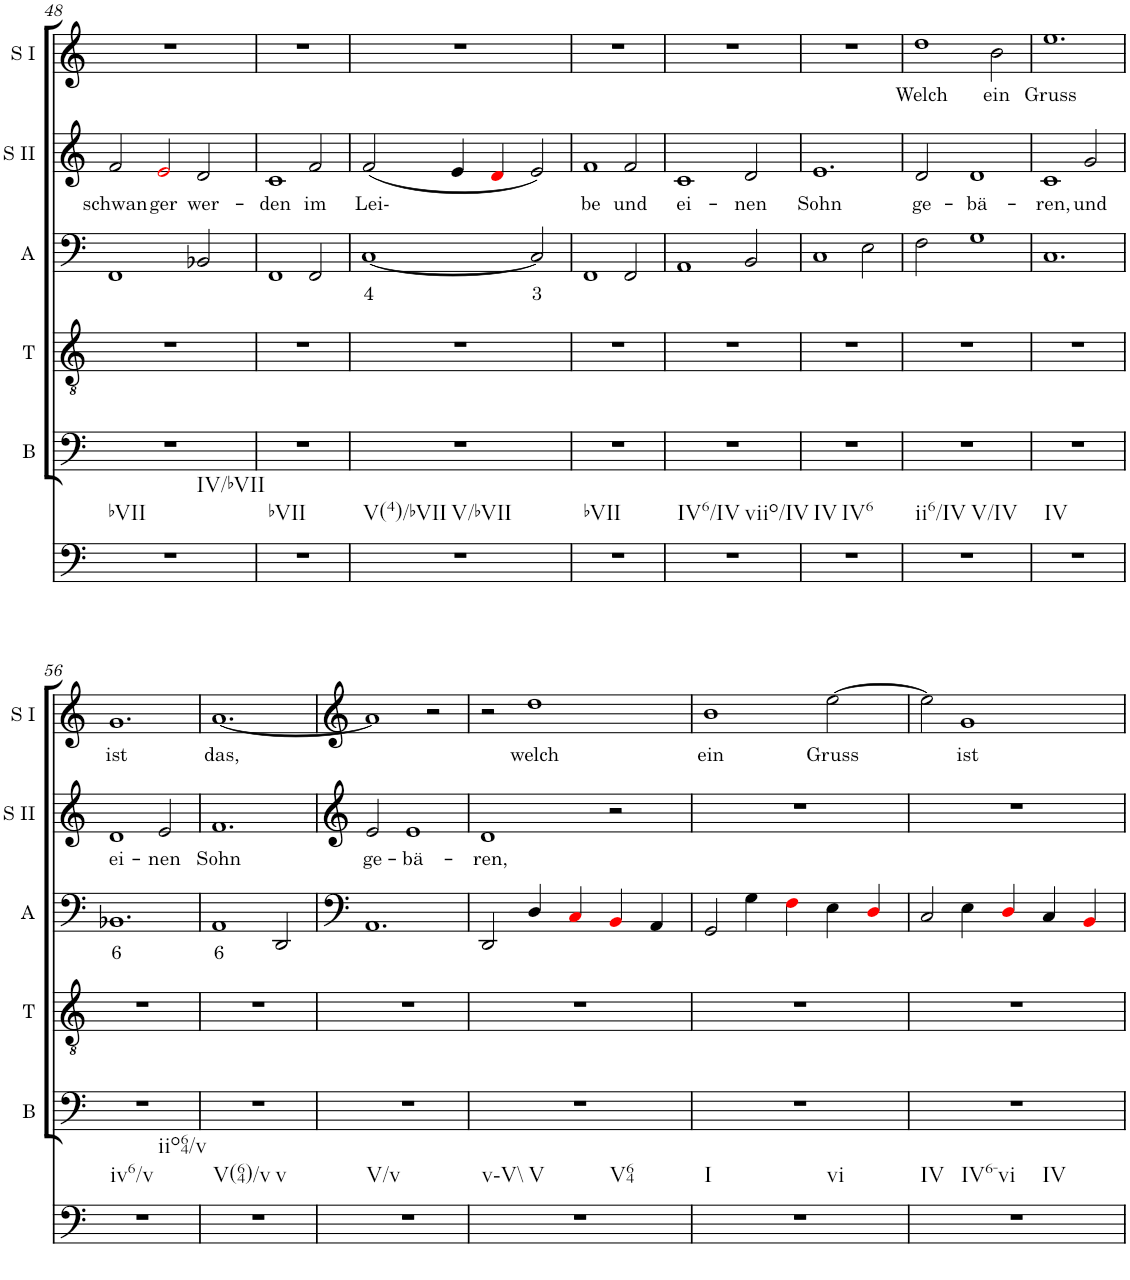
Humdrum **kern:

**kern	**kern	**kern	**kern	**text	**kern	**text	**kern	**text
*part6	*part5	*part4	*part3	*part3	*part2	*part2	*part1	*part1
*staff6	*staff5	*staff4	*staff3	*staff3	*staff2	*staff2	*staff1	*staff1
*I"Continuo	*I"Bass	*I"Tenor	*I"Alto	*	*I"Soprano II	*	*I"Soprano I	*
*	*I'B	*I'T	*I'A	*	*I'S II	*	*I'S I	*
!!LO:PB:g=z
*clefF4	*clefF4	*clefGv2	*clefG2	*	*clefG2	*	*clefG2	*
*k[]	*k[]	*k[]	*k[]	*	*k[]	*	*k[]	*
*M3/2	*M3/2	*M3/2	*M3/2	*	*M3/2	*	*M3/2	*
=48	=48	=48	=48	=48	=48	=48	=48	=48
!LO:TX:b:t=bVII	!	!	!	!	!	!	!	!
!LO:TX:b:t=IV/bVII	!	!	!	!	!	!	!	!
!	!	!	!	!	!	!LO:LY:b	!	!
1.r	1.r	1.r	1FF	.	2f/	schwan-	1.r	.
!	!	!	!	!	!	!LO:LY:b	!	!
.	.	.	.	.	2ei/	ger	.	.
!	!	!	!	!	!	!LO:LY:b	!	!
.	.	.	2BB-X/	.	2d/	wer-	.	.
=49	=49	=49	=49	=49	=49	=49	=49	=49
!LO:TX:b:t=bVII	!	!	!	!	!	!	!	!
!	!	!	!	!	!	!LO:LY:b	!	!
1.r	1.r	1.r	1FF	.	1c	den	1.r	.
!	!	!	!	!	!	!LO:LY:b	!	!
.	.	.	2FF/	.	2f/	im	.	.
=50	=50	=50	=50	=50	=50	=50	=50	=50
!LO:TX:b:t=V(4)/bVII	!	!	!	!	!	!	!	!
!LO:TX:b:t=V/bVII	!	!	!	!	!	!	!	!
!	!	!	!	!LO:LY:b	!	!LO:LY:b	!	!
1.r	1.r	1.r	[1C	4	(2f/	Lei-	1.r	.
.	.	.	.	.	4e/	.	.	.
.	.	.	.	.	4di/	.	.	.
!	!	!	!	!LO:LY:b	!	!	!	!
.	.	.	2C/]	3	2e/)	.	.	.
=51	=51	=51	=51	=51	=51	=51	=51	=51
!LO:TX:b:t=bVII	!	!	!	!	!	!	!	!
!	!	!	!	!	!	!LO:LY:b	!	!
1.r	1.r	1.r	1FF	.	1f	be	1.r	.
!	!	!	!	!	!	!LO:LY:b	!	!
.	.	.	2FF/	.	2f/	und	.	.
=52	=52	=52	=52	=52	=52	=52	=52	=52
!LO:TX:b:t=IV6/IV	!	!	!	!	!	!	!	!
!LO:TX:b:t=viio/IV	!	!	!	!	!	!	!	!
!	!	!	!	!	!	!LO:LY:b	!	!
1.r	1.r	1.r	1AA	.	1c	ei-	1.r	.
!	!	!	!	!	!	!LO:LY:b	!	!
.	.	.	2BB/	.	2d/	nen	.	.
=53	=53	=53	=53	=53	=53	=53	=53	=53
!LO:TX:b:t=IV	!	!	!	!	!	!	!	!
!LO:TX:b:t=IV6	!	!	!	!	!	!	!	!
!	!	!	!	!	!	!LO:LY:b	!	!
1.r	1.r	1.r	1C	.	1.e	Sohn	1.r	.
.	.	.	2E\	.	.	.	.	.
=54	=54	=54	=54	=54	=54	=54	=54	=54
!LO:TX:b:t=ii6/IV	!	!	!	!	!	!	!	!
!LO:TX:b:t=V/IV	!	!	!	!	!	!	!	!
!	!	!	!	!	!	!LO:LY:b	!	!LO:LY:b
1.r	1.r	1.r	2F\	.	2d/	ge-	1dd	Welch
!	!	!	!	!	!	!LO:LY:b	!	!
.	.	.	1G	.	1d	bä-	.	.
!	!	!	!	!	!	!	!	!LO:LY:b
.	.	.	.	.	.	.	2b\	ein
=55	=55	=55	=55	=55	=55	=55	=55	=55
!LO:TX:b:t=IV	!	!	!	!	!	!	!	!
!	!	!	!	!	!	!LO:LY:b	!	!LO:LY:b
1.r	1.r	1.r	1.C	.	1c	ren,	1.ee	Gruss
!	!	!	!	!	!	!LO:LY:b	!	!
.	.	.	.	.	2g/	und	.	.
!!LO:LB:g=z
=56	=56	=56	=56	=56	=56	=56	=56	=56
!LO:TX:b:t=iv6/v	!	!	!	!	!	!	!	!
!LO:TX:b:t=iio64/v	!	!	!	!	!	!	!	!
!	!	!	!	!LO:LY:b	!	!LO:LY:b	!	!LO:LY:b
1.r	1.r	1.r	1.BB-X	6	1d	ei-	1.g	ist
!	!	!	!	!	!	!LO:LY:b	!	!
.	.	.	.	.	2e/	nen	.	.
=57	=57	=57	=57	=57	=57	=57	=57	=57
!LO:TX:b:t=V(64)/v	!	!	!	!	!	!	!	!
!LO:TX:b:t=v	!	!	!	!	!	!	!	!
!	!	!	!	!LO:LY:b	!	!LO:LY:b	!	!LO:LY:b
1.r	1.r	1.r	1AA	6	1.f	Sohn	[1.a	das,
.	.	.	2DD/	.	.	.	.	.
=58	=58	=58	=58	=58	=58	=58	=58	=58
!LO:TX:b:t=V/v	!	!	!	!	!	!	!	!
!	!	!	!	!	!	!LO:LY:b	!	!
1.r	1.r	1.r	1.AA	.	2e/	ge-	1a]	.
!	!	!	!	!	!	!LO:LY:b	!	!
.	.	.	.	.	1e	bä-	.	.
.	.	.	.	.	.	.	2r	.
=59	=59	=59	=59	=59	=59	=59	=59	=59
!LO:TX:b:t=v\\-V\\	!	!	!	!	!	!	!	!
!LO:TX:b:t=V	!	!	!	!	!	!	!	!
!LO:TX:b:t=V64	!	!	!	!	!	!	!	!
!	!	!	!	!	!	!LO:LY:b	!	!
1.r	1.r	1.r	2DD/	.	1d	ren,	2r	.
!	!	!	!	!	!	!	!	!LO:LY:b
.	.	.	4D/	.	.	.	1dd	welch
.	.	.	4Ci/	.	.	.	.	.
.	.	.	4BBi/	.	2r	.	.	.
.	.	.	4AA/	.	.	.	.	.
=60	=60	=60	=60	=60	=60	=60	=60	=60
!LO:TX:b:t=I	!	!	!	!	!	!	!	!
!LO:TX:b:t=vi	!	!	!	!	!	!	!	!
!	!	!	!	!	!	!	!	!LO:LY:b
1.r	1.r	1.r	2GG/	.	1.r	.	1b	ein
.	.	.	4G\	.	.	.	.	.
.	.	.	4Fi\	.	.	.	.	.
!	!	!	!	!	!	!	!	!LO:LY:b
.	.	.	4E\	.	.	.	[2ee\	Gruss
.	.	.	4Di/	.	.	.	.	.
=61	=61	=61	=61	=61	=61	=61	=61	=61
!LO:TX:b:t=IV	!	!	!	!	!	!	!	!
!LO:TX:b:t=IV6-vi	!	!	!	!	!	!	!	!
!LO:TX:b:t=IV	!	!	!	!	!	!	!	!
1.r	1.r	1.r	2C/	.	1.r	.	2ee\]	.
!	!	!	!	!	!	!	!	!LO:LY:b
.	.	.	4E\	.	.	.	1g	ist
.	.	.	4Di/	.	.	.	.	.
.	.	.	4C/	.	.	.	.	.
.	.	.	4BBi/	.	.	.	.	.
=	=	=	=	=	=	=	=	=
*-	*-	*-	*-	*-	*-	*-	*-	*-
